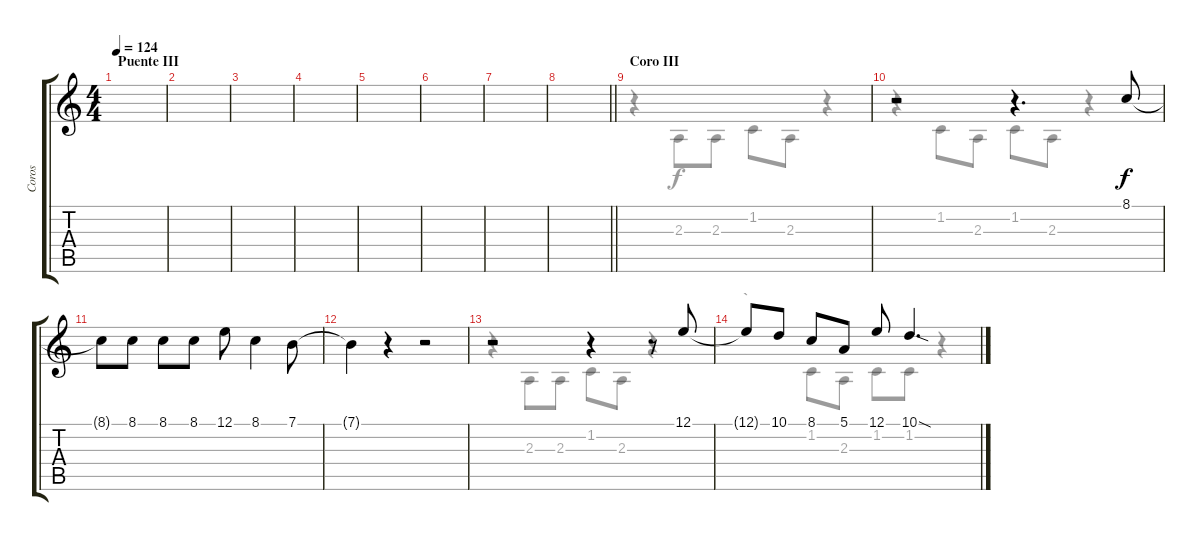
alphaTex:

\track ("Coros" "Coros") {instrument synthstrings1}
\staff {score tabs}
\tuning (E4 B3 G3 D3 A2 E2) {hide}
\voice
\ts (4 4)
\section ("" "Puente III")
\tempo 124
\clef g2
\ks c
|
|
|
|
|
|
|
\barLineRight lightlight
|
\section ("" "Coro III")
|
r.2 r.4{d} 8.1.8 |
8.1{t}.8 8.1.8 8.1.8 8.1.8 12.1.8 8.1.4 7.1.8 |
7.1{t}.4 r.4 r.2 |
r.2 r.4 r.8 12.1.8 |
12.1{t}.8 10.1.8 8.1.8 5.1.8 12.1.8 10.1{sod}.4{d} |
|
\voice
\clef g2
\ottava regular
\simile none
\ks c
|
|
|
|
|
|
|
\barLineRight lightlight
|
r.4 2.3.8 2.3.8 1.2.8 2.3.8 r.4 |
r.4 1.2.8 2.3.8 1.2.8 2.3.8 r.4 |
|
|
r.4 2.3.8 2.3.8 1.2.8 2.3.8 r.4 |
r.4 1.2.8 2.3.8 1.2.8 1.2.8 r.4 |
|
